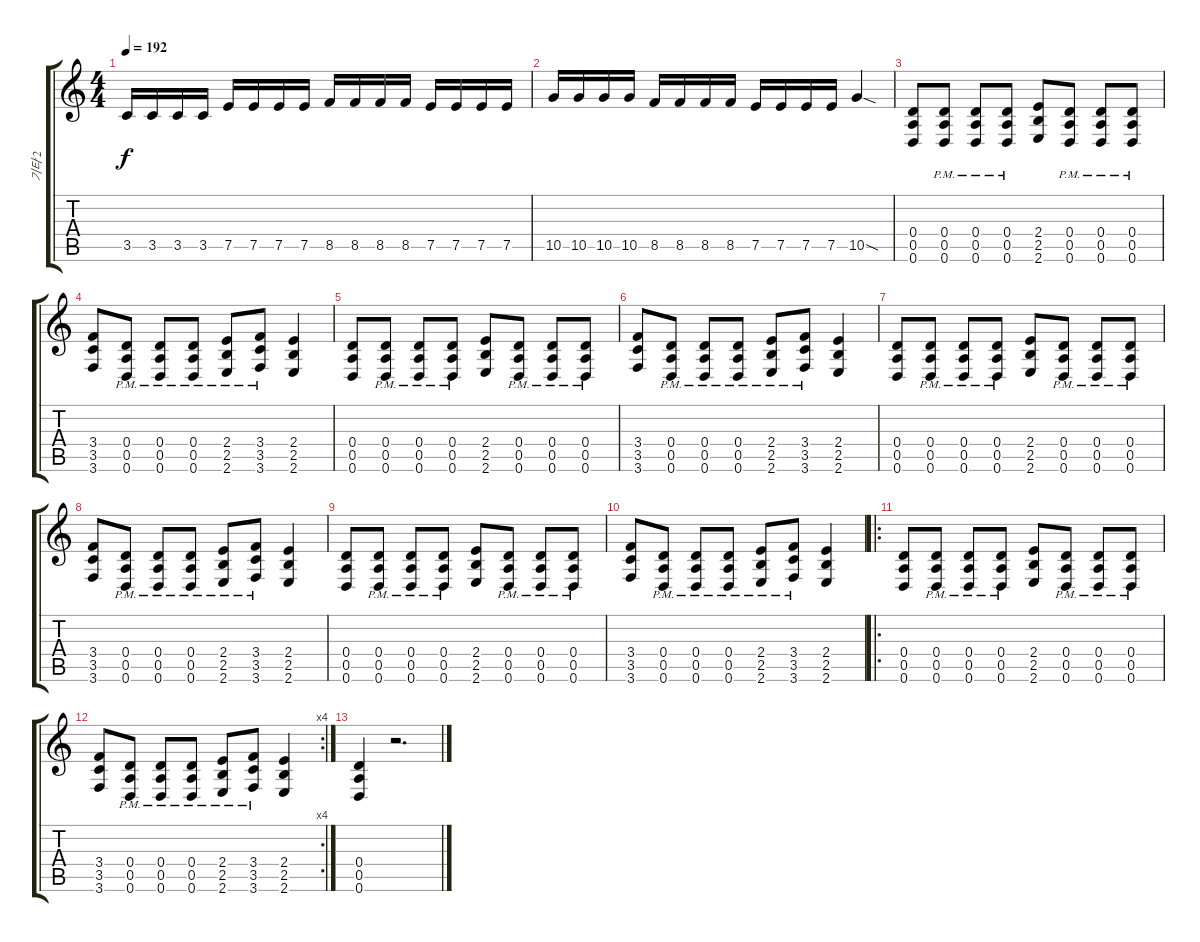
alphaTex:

\track ("기타 2" "기타 2") {instrument distortionguitar}
\staff {score tabs}
\tuning (E4 B3 G3 D3 A2 D2) {hide}
\ts (4 4)
\tempo 192
\clef g2
\ks c
3.5.16{dy f} 3.5.16 3.5.16 3.5.16 7.5.16 7.5.16 7.5.16 7.5.16 8.5.16 8.5.16 8.5.16 8.5.16 7.5.16 7.5.16 7.5.16 7.5.16 |
10.5.16 10.5.16 10.5.16 10.5.16 8.5.16 8.5.16 8.5.16 8.5.16 7.5.16 7.5.16 7.5.16 7.5.16 10.5{sod}.4 |
(0.4 0.5 0.6).8 (0.4{pm} 0.5{pm} 0.6{pm}).8 (0.4{pm} 0.5{pm} 0.6{pm}).8 (0.4{pm} 0.5{pm} 0.6{pm}).8 (2.4 2.5 2.6).8 (0.4{pm} 0.5{pm} 0.6{pm}).8 (0.4{pm} 0.5{pm} 0.6{pm}).8 (0.4{pm} 0.5{pm} 0.6{pm}).8 |
(3.4 3.5 3.6).8 (0.4{pm} 0.5{pm} 0.6{pm}).8 (0.4{pm} 0.5{pm} 0.6{pm}).8 (0.4{pm} 0.5{pm} 0.6{pm}).8 (2.4{pm} 2.5{pm} 2.6{pm}).8 (3.4{pm} 3.5{pm} 3.6{pm}).8 (2.4 2.5 2.6).4 |
(0.4 0.5 0.6).8 (0.4{pm} 0.5{pm} 0.6{pm}).8 (0.4{pm} 0.5{pm} 0.6{pm}).8 (0.4{pm} 0.5{pm} 0.6{pm}).8 (2.4 2.5 2.6).8 (0.4{pm} 0.5{pm} 0.6{pm}).8 (0.4{pm} 0.5{pm} 0.6{pm}).8 (0.4{pm} 0.5{pm} 0.6{pm}).8 |
(3.4 3.5 3.6).8 (0.4{pm} 0.5{pm} 0.6{pm}).8 (0.4{pm} 0.5{pm} 0.6{pm}).8 (0.4{pm} 0.5{pm} 0.6{pm}).8 (2.4{pm} 2.5{pm} 2.6{pm}).8 (3.4{pm} 3.5{pm} 3.6{pm}).8 (2.4 2.5 2.6).4 |
(0.4 0.5 0.6).8 (0.4{pm} 0.5{pm} 0.6{pm}).8 (0.4{pm} 0.5{pm} 0.6{pm}).8 (0.4{pm} 0.5{pm} 0.6{pm}).8 (2.4 2.5 2.6).8 (0.4{pm} 0.5{pm} 0.6{pm}).8 (0.4{pm} 0.5{pm} 0.6{pm}).8 (0.4{pm} 0.5{pm} 0.6{pm}).8 |
(3.4 3.5 3.6).8 (0.4{pm} 0.5{pm} 0.6{pm}).8 (0.4{pm} 0.5{pm} 0.6{pm}).8 (0.4{pm} 0.5{pm} 0.6{pm}).8 (2.4{pm} 2.5{pm} 2.6{pm}).8 (3.4{pm} 3.5{pm} 3.6{pm}).8 (2.4 2.5 2.6).4 |
(0.4 0.5 0.6).8 (0.4{pm} 0.5{pm} 0.6{pm}).8 (0.4{pm} 0.5{pm} 0.6{pm}).8 (0.4{pm} 0.5{pm} 0.6{pm}).8 (2.4 2.5 2.6).8 (0.4{pm} 0.5{pm} 0.6{pm}).8 (0.4{pm} 0.5{pm} 0.6{pm}).8 (0.4{pm} 0.5{pm} 0.6{pm}).8 |
(3.4 3.5 3.6).8 (0.4{pm} 0.5{pm} 0.6{pm}).8 (0.4{pm} 0.5{pm} 0.6{pm}).8 (0.4{pm} 0.5{pm} 0.6{pm}).8 (2.4{pm} 2.5{pm} 2.6{pm}).8 (3.4{pm} 3.5{pm} 3.6{pm}).8 (2.4 2.5 2.6).4 |
\ro
(0.4 0.5 0.6).8 (0.4{pm} 0.5{pm} 0.6{pm}).8 (0.4{pm} 0.5{pm} 0.6{pm}).8 (0.4{pm} 0.5{pm} 0.6{pm}).8 (2.4 2.5 2.6).8 (0.4{pm} 0.5{pm} 0.6{pm}).8 (0.4{pm} 0.5{pm} 0.6{pm}).8 (0.4{pm} 0.5{pm} 0.6{pm}).8 |
\rc 4
(3.4 3.5 3.6).8 (0.4{pm} 0.5{pm} 0.6{pm}).8 (0.4{pm} 0.5{pm} 0.6{pm}).8 (0.4{pm} 0.5{pm} 0.6{pm}).8 (2.4{pm} 2.5{pm} 2.6{pm}).8 (3.4{pm} 3.5{pm} 3.6{pm}).8 (2.4 2.5 2.6).4 |
(0.4 0.5 0.6).4 r.2{d}
